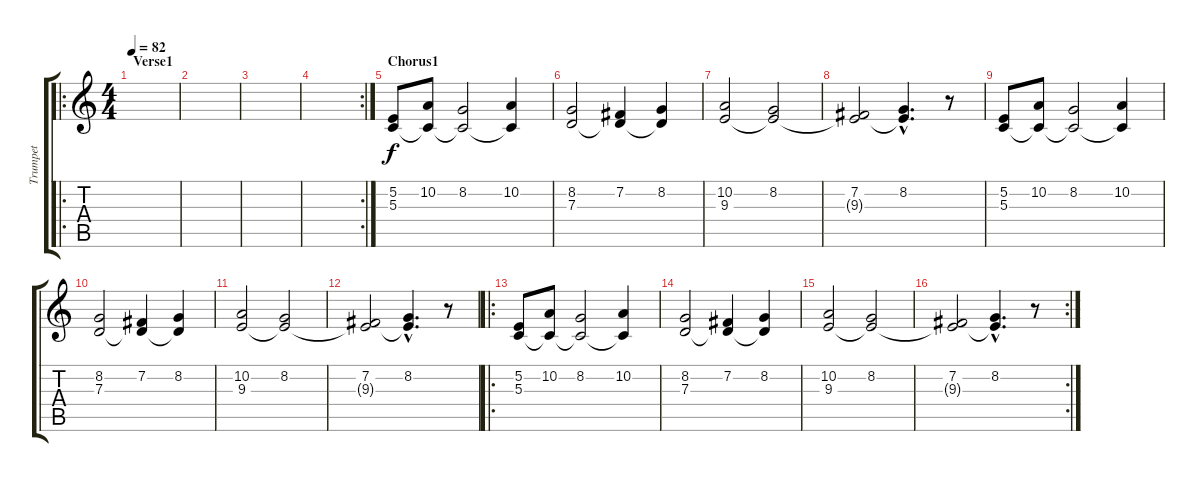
\track ("Trumpet" "Trumpet") {instrument trumpet}
\staff {score tabs}
\tuning (E4 B3 G3 D3 A2 E2) {hide}
\ro
\ts (4 4)
\section ("" "Verse1")
\tempo 82
\clef g2
\ks c
|
|
|
\rc 2
|
\section ("" "Chorus1")
(5.2 5.3).8 (10.2 5.3{t}).8 (8.2 5.3{t}).2 (10.2 5.3{t}).4 |
(8.2 7.3).2 (7.2 7.3{t}).4 (8.2 7.3{t}).4 |
(10.2 9.3).2 (8.2 9.3{t}).2 |
(7.2 9.3{t}).2 (8.2{hac} 9.3{hac t}).4{d} r.8 |
(5.2 5.3).8 (10.2 5.3{t}).8 (8.2 5.3{t}).2 (10.2 5.3{t}).4 |
(8.2 7.3).2 (7.2 7.3{t}).4 (8.2 7.3{t}).4 |
(10.2 9.3).2 (8.2 9.3{t}).2 |
(7.2 9.3{t}).2 (8.2{hac} 9.3{hac t}).4{d} r.8 |
\ro
(5.2 5.3).8 (10.2 5.3{t}).8 (8.2 5.3{t}).2 (10.2 5.3{t}).4 |
(8.2 7.3).2 (7.2 7.3{t}).4 (8.2 7.3{t}).4 |
(10.2 9.3).2 (8.2 9.3{t}).2 |
\rc 2
(7.2 9.3{t}).2 (8.2{hac} 9.3{hac t}).4{d} r.8
